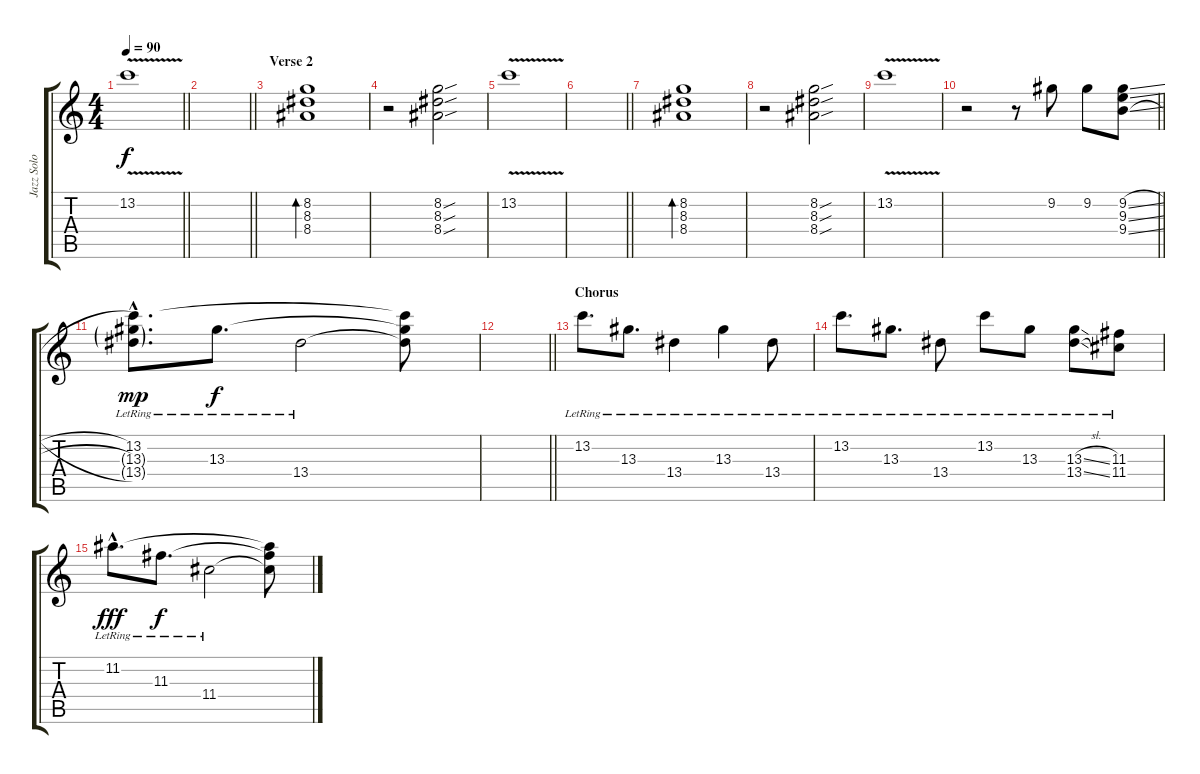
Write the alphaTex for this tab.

\track ("Jazz Solo Guitar" "Jazz Solo ") {instrument electricguitarjazz}
\staff {score tabs}
\tuning (E4 B3 G3 D3 A2 E2) {hide}
\ts (4 4)
\tempo 90
\clef g2
\barLineRight lightlight
\ks c
13.2{v}.1{dy f} |
\barLineRight lightlight
|
\section ("" "Verse 2")
(8.2 8.3 8.4).1{bd 120} |
r.2 (8.2{sou} 8.3{sou} 8.4{sou}).2 |
13.2{v}.1 |
\barLineRight lightlight
|
(8.2 8.3 8.4).1{bd 120} |
r.2 (8.2{sou} 8.3{sou} 8.4{sou}).2 |
13.2{v}.1 |
\barLineRight lightlight
r.2 r.8 9.2.8 9.2.8 (9.2{sl} 9.3{sl} 9.4{sl}).8 |
(13.2{hac lr} 13.3{g} 13.4{g}).8{d dy mp} 13.3{lr}.8{d dy f} 13.4{lr}.2 (13.2{t} 13.3{t} 13.4{t}).8 |
\barLineRight lightlight
|
\section ("" "Chorus")
13.2{lr}.8{d} 13.3{lr}.8{d} 13.4{lr}.4 13.3{lr}.4 13.4{lr}.8 |
13.2{lr}.8{d} 13.3{lr}.8{d} 13.4{lr}.8 13.2{lr}.8 13.3{lr}.8 (13.3{sl} 13.4{sl lr}).8 (11.3{lr} 11.4{lr}).8 |
11.2{hac lr}.8{d dy fff} 11.3{lr}.8{d dy f} 11.4{lr}.2 (11.2{t} 11.3{t} 11.4{t}).8
